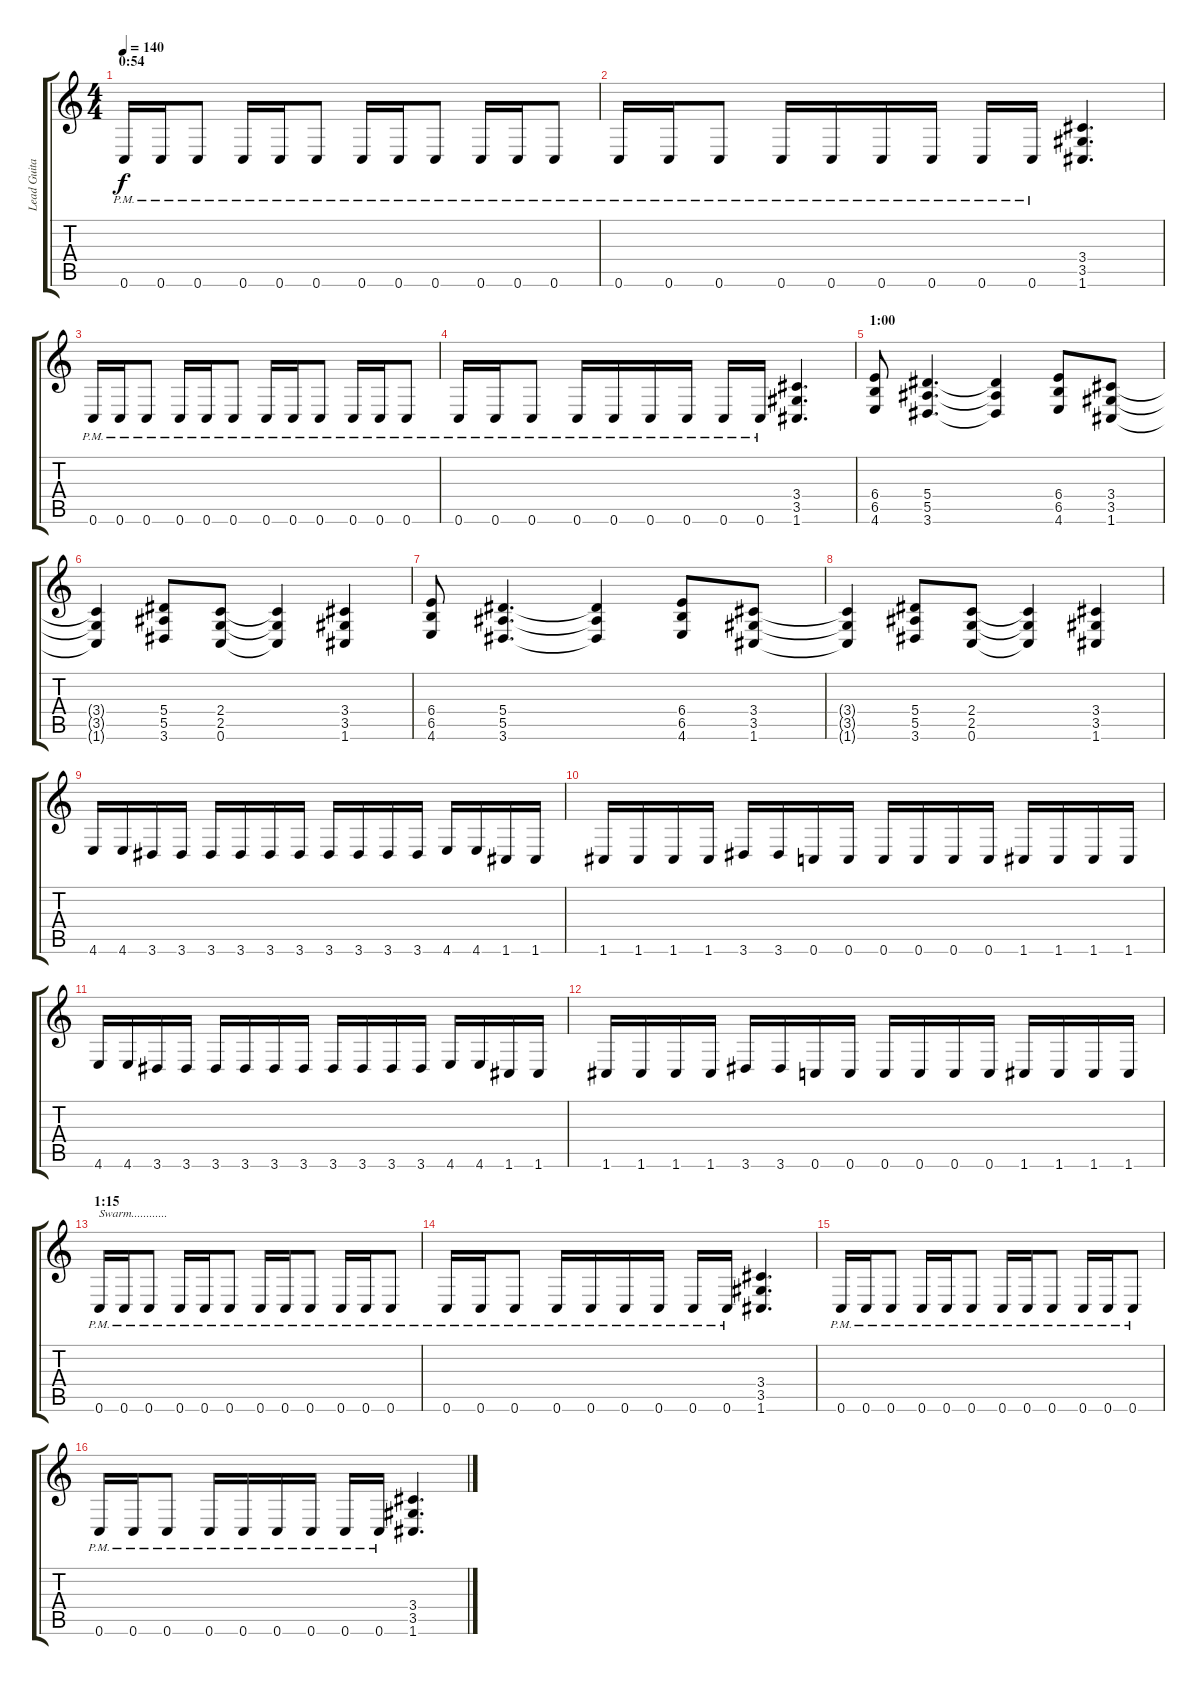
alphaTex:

\track ("Lead Guitar" "Lead Guita") {instrument distortionguitar}
\staff {score tabs}
\tuning (C4 G3 Eb3 Bb2 F2 C2) {hide}
\ts (4 4)
\section ("" "0:54")
\tempo 140
\clef g2
\ks c
0.6{pm}.16{dy f} 0.6{pm}.16 0.6{pm}.8 0.6{pm}.16 0.6{pm}.16 0.6{pm}.8 0.6{pm}.16 0.6{pm}.16 0.6{pm}.8 0.6{pm}.16 0.6{pm}.16 0.6{pm}.8 |
0.6{pm}.16 0.6{pm}.16 0.6{pm}.8 0.6{pm}.16 0.6{pm}.16 0.6{pm}.16 0.6{pm}.16 0.6{pm}.16 0.6{pm}.16 (3.4 3.5 1.6).4{d} |
0.6{pm}.16 0.6{pm}.16 0.6{pm}.8 0.6{pm}.16 0.6{pm}.16 0.6{pm}.8 0.6{pm}.16 0.6{pm}.16 0.6{pm}.8 0.6{pm}.16 0.6{pm}.16 0.6{pm}.8 |
0.6{pm}.16 0.6{pm}.16 0.6{pm}.8 0.6{pm}.16 0.6{pm}.16 0.6{pm}.16 0.6{pm}.16 0.6{pm}.16 0.6{pm}.16 (3.4 3.5 1.6).4{d} |
\section ("" "1:00")
(6.4 6.5 4.6).8 (5.4 5.5 3.6).4{d} (5.4{t} 5.5{t} 3.6{t}).4 (6.4 6.5 4.6).8 (3.4 3.5 1.6).8 |
(3.4{t} 3.5{t} 1.6{t}).4 (5.4 5.5 3.6).8 (2.4 2.5 0.6).8 (2.4{t} 2.5{t} 0.6{t}).4 (3.4 3.5 1.6).4 |
(6.4 6.5 4.6).8 (5.4 5.5 3.6).4{d} (5.4{t} 5.5{t} 3.6{t}).4 (6.4 6.5 4.6).8 (3.4 3.5 1.6).8 |
(3.4{t} 3.5{t} 1.6{t}).4 (5.4 5.5 3.6).8 (2.4 2.5 0.6).8 (2.4{t} 2.5{t} 0.6{t}).4 (3.4 3.5 1.6).4 |
4.6.16 4.6.16 3.6.16 3.6.16 3.6.16 3.6.16 3.6.16 3.6.16 3.6.16 3.6.16 3.6.16 3.6.16 4.6.16 4.6.16 1.6.16 1.6.16 |
1.6.16 1.6.16 1.6.16 1.6.16 3.6.16 3.6.16 0.6.16 0.6.16 0.6.16 0.6.16 0.6.16 0.6.16 1.6.16 1.6.16 1.6.16 1.6.16 |
4.6.16 4.6.16 3.6.16 3.6.16 3.6.16 3.6.16 3.6.16 3.6.16 3.6.16 3.6.16 3.6.16 3.6.16 4.6.16 4.6.16 1.6.16 1.6.16 |
1.6.16 1.6.16 1.6.16 1.6.16 3.6.16 3.6.16 0.6.16 0.6.16 0.6.16 0.6.16 0.6.16 0.6.16 1.6.16 1.6.16 1.6.16 1.6.16 |
\section ("" "1:15")
0.6{pm}.16{txt "Swarm............"} 0.6{pm}.16 0.6{pm}.8 0.6{pm}.16 0.6{pm}.16 0.6{pm}.8 0.6{pm}.16 0.6{pm}.16 0.6{pm}.8 0.6{pm}.16 0.6{pm}.16 0.6{pm}.8 |
0.6{pm}.16 0.6{pm}.16 0.6{pm}.8 0.6{pm}.16 0.6{pm}.16 0.6{pm}.16 0.6{pm}.16 0.6{pm}.16 0.6{pm}.16 (3.4 3.5 1.6).4{d} |
0.6{pm}.16 0.6{pm}.16 0.6{pm}.8 0.6{pm}.16 0.6{pm}.16 0.6{pm}.8 0.6{pm}.16 0.6{pm}.16 0.6{pm}.8 0.6{pm}.16 0.6{pm}.16 0.6{pm}.8 |
0.6{pm}.16 0.6{pm}.16 0.6{pm}.8 0.6{pm}.16 0.6{pm}.16 0.6{pm}.16 0.6{pm}.16 0.6{pm}.16 0.6{pm}.16 (3.4 3.5 1.6).4{d}
